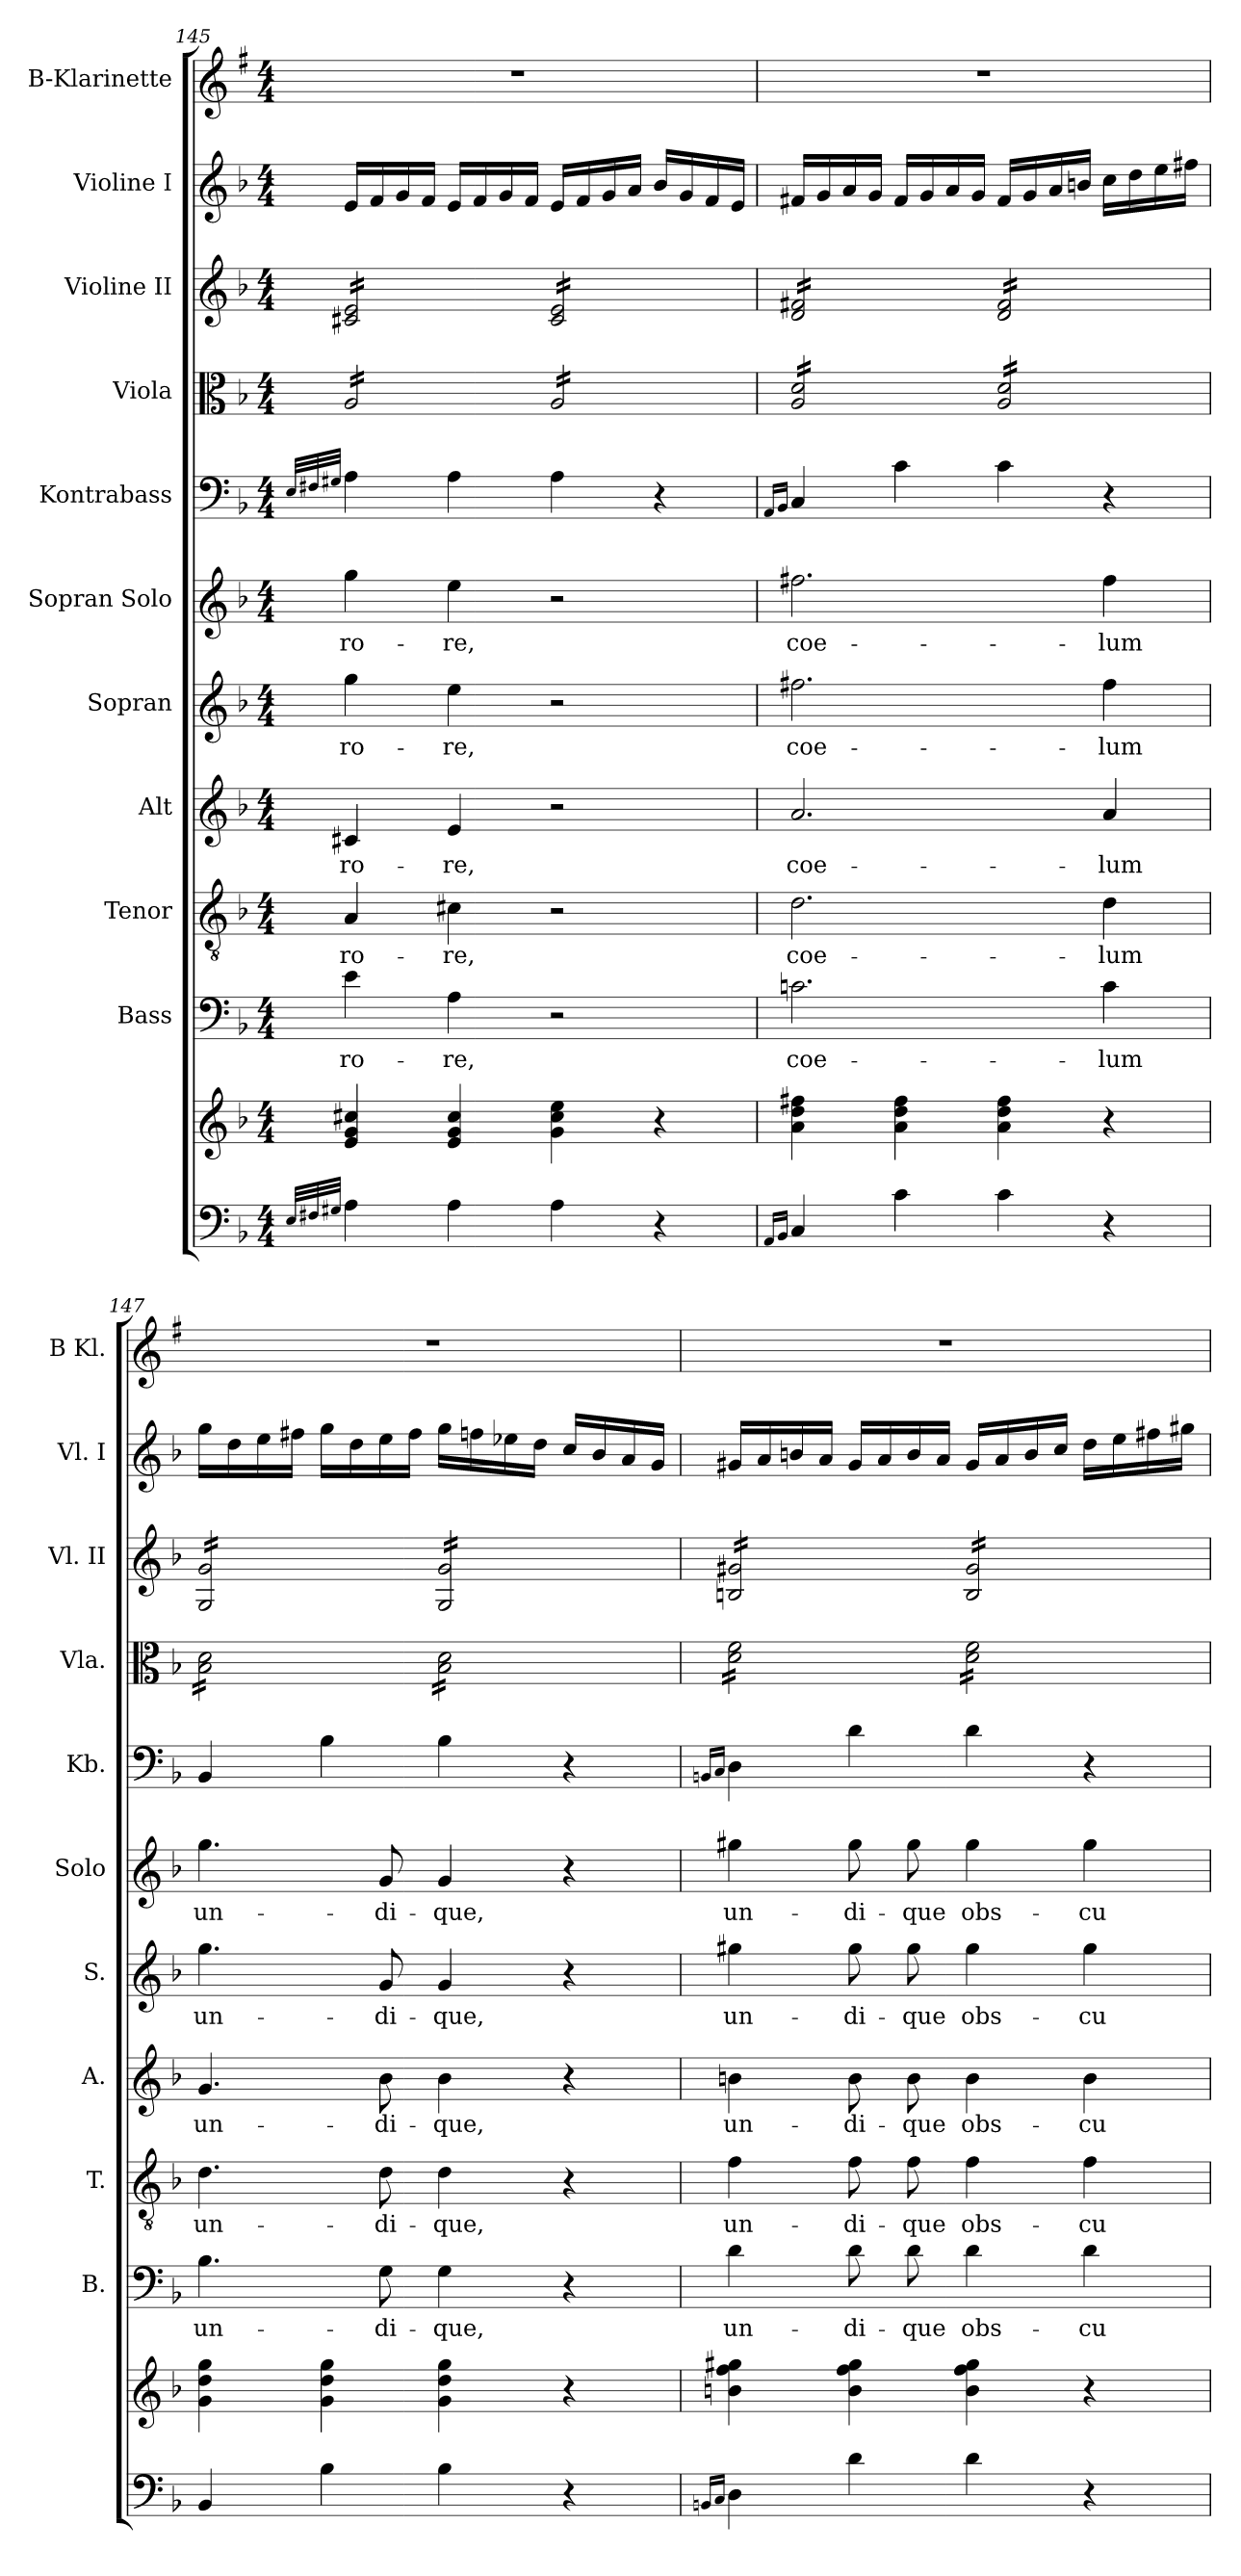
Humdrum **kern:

**kern	**kern	**kern	**text	**kern	**text	**kern	**text	**kern	**text	**kern	**text	**kern	**kern	**kern	**kern	**kern
*part11	*part11	*part10	*part10	*part9	*part9	*part8	*part8	*part7	*part7	*part6	*part6	*part5	*part4	*part3	*part2	*part1
*staff12	*staff11	*staff10	*staff10	*staff9	*staff9	*staff8	*staff8	*staff7	*staff7	*staff6	*staff6	*staff5	*staff4	*staff3	*staff2	*staff1
*	*	*I"Bass	*	*I"Tenor	*	*I"Alt	*	*I"Sopran	*	*I"Sopran Solo	*	*I"Kontrabass	*I"Viola	*I"Violine II	*I"Violine I	*I"B-Klarinette
*	*	*I'B.	*	*I'T.	*	*I'A.	*	*I'S.	*	*I'Solo	*	*I'Kb.	*I'Vla.	*I'Vl. II	*I'Vl. I	*I'B Kl.
*clefF4	*clefG2	*clefF4	*	*clefGv2	*	*clefG2	*	*clefG2	*	*clefG2	*	*clefF4	*clefC3	*clefG2	*clefG2	*clefG2
*	*	*	*	*	*	*	*	*	*	*	*	*ITrd7c12	*	*	*	*ITrd1c2
*k[b-]	*k[b-]	*k[b-]	*	*k[b-]	*	*k[b-]	*	*k[b-]	*	*k[b-]	*	*k[b-]	*k[b-]	*k[b-]	*k[b-]	*k[b-]
*F:	*F:	*F:	*	*F:	*	*F:	*	*F:	*	*F:	*	*F:	*F:	*F:	*F:	*F:
*M4/4	*M4/4	*M4/4	*	*M4/4	*	*M4/4	*	*M4/4	*	*M4/4	*	*M4/4	*M4/4	*M4/4	*M4/4	*M4/4
=145	=145	=145	=145	=145	=145	=145	=145	=145	=145	=145	=145	=145	=145	=145	=145	=145
32qE/LLL	.	.	.	.	.	.	.	.	.	.	.	32qEE/LLL	.	.	.	.
32qF#X/	.	.	.	.	.	.	.	.	.	.	.	32qFF#X/	.	.	.	.
32qG#X/JJJ	.	.	.	.	.	.	.	.	.	.	.	32qGG#X/JJJ	.	.	.	.
!	!	!	!LO:LY:b	!	!LO:LY:b	!	!LO:LY:b	!	!LO:LY:b	!	!LO:LY:b	!	!	!	!	!
*	*	*	*	*	*	*	*	*	*	*	*	*	*tremolo	*	*	*
*	*	*	*	*	*	*	*	*	*	*	*	*	*	*tremolo	*	*
4A\	4e/ 4g/ 4cc#X/	4e\	-ro-	4A/	-ro-	4c#X/	-ro-	4gg\	-ro-	4gg\	-ro-	4AA\	16A/LL	16c#X/ 16e/LL	16e/LL	1r
.	.	.	.	.	.	.	.	.	.	.	.	.	16A/	16c#X/ 16e/	16f/	.
.	.	.	.	.	.	.	.	.	.	.	.	.	16A/	16c#X/ 16e/	16g/	.
.	.	.	.	.	.	.	.	.	.	.	.	.	16A/	16c#X/ 16e/	16f/JJ	.
!	!	!	!LO:LY:b	!	!LO:LY:b	!	!LO:LY:b	!	!LO:LY:b	!	!LO:LY:b	!	!	!	!	!
4A\	4e/ 4g/ 4cc#/	4A\	-re,	4c#X\	-re,	4e/	-re,	4ee\	-re,	4ee\	-re,	4AA\	16A/	16c#X/ 16e/	16e/LL	.
.	.	.	.	.	.	.	.	.	.	.	.	.	16A/	16c#X/ 16e/	16f/	.
.	.	.	.	.	.	.	.	.	.	.	.	.	16A/	16c#X/ 16e/	16g/	.
.	.	.	.	.	.	.	.	.	.	.	.	.	16A/JJ	16c#X/ 16e/JJ	16f/JJ	.
4A\	4g\ 4cc#\ 4ee\	2r	.	2r	.	2r	.	2r	.	2r	.	4AA\	16A/LL	16c#/ 16e/LL	16e/LL	.
.	.	.	.	.	.	.	.	.	.	.	.	.	16A/	16c#/ 16e/	16f/	.
.	.	.	.	.	.	.	.	.	.	.	.	.	16A/	16c#/ 16e/	16g/	.
.	.	.	.	.	.	.	.	.	.	.	.	.	16A/	16c#/ 16e/	16a/JJ	.
4r	4r	.	.	.	.	.	.	.	.	.	.	4r	16A/	16c#/ 16e/	16b-/LL	.
.	.	.	.	.	.	.	.	.	.	.	.	.	16A/	16c#/ 16e/	16g/	.
.	.	.	.	.	.	.	.	.	.	.	.	.	16A/	16c#/ 16e/	16f/	.
.	.	.	.	.	.	.	.	.	.	.	.	.	16A/JJ	16c#/ 16e/JJ	16e/JJ	.
!!LO:PB:g=z
=146	=146	=146	=146	=146	=146	=146	=146	=146	=146	=146	=146	=146	=146	=146	=146	=146
16qAA/LL	.	.	.	.	.	.	.	.	.	.	.	16qAAA/LL	.	.	.	.
16qBB-/JJ	.	.	.	.	.	.	.	.	.	.	.	16qBBB-/JJ	.	.	.	.
!	!	!	!LO:LY:b	!	!LO:LY:b	!	!LO:LY:b	!	!LO:LY:b	!	!LO:LY:b	!	!	!	!	!
4C/	4a\ 4dd\ 4ff#X\	2.cn\	coe-	2.d\	coe-	2.a/	coe-	2.ff#X\	coe-	2.ff#X\	coe-	4CC/	16A/ 16d/LL	16d/ 16f#X/LL	16f#X/LL	1r
.	.	.	.	.	.	.	.	.	.	.	.	.	16A/ 16d/	16d/ 16f#X/	16g/	.
.	.	.	.	.	.	.	.	.	.	.	.	.	16A/ 16d/	16d/ 16f#X/	16a/	.
.	.	.	.	.	.	.	.	.	.	.	.	.	16A/ 16d/	16d/ 16f#X/	16g/JJ	.
4c\	4a\ 4dd\ 4ff#\	.	.	.	.	.	.	.	.	.	.	4C\	16A/ 16d/	16d/ 16f#X/	16f#/LL	.
.	.	.	.	.	.	.	.	.	.	.	.	.	16A/ 16d/	16d/ 16f#X/	16g/	.
.	.	.	.	.	.	.	.	.	.	.	.	.	16A/ 16d/	16d/ 16f#X/	16a/	.
.	.	.	.	.	.	.	.	.	.	.	.	.	16A/ 16d/JJ	16d/ 16f#X/JJ	16g/JJ	.
4c\	4a\ 4dd\ 4ff#\	.	.	.	.	.	.	.	.	.	.	4C\	16A/ 16d/LL	16d/ 16f#/LL	16f#/LL	.
.	.	.	.	.	.	.	.	.	.	.	.	.	16A/ 16d/	16d/ 16f#/	16g/	.
.	.	.	.	.	.	.	.	.	.	.	.	.	16A/ 16d/	16d/ 16f#/	16a/	.
.	.	.	.	.	.	.	.	.	.	.	.	.	16A/ 16d/	16d/ 16f#/	16bn/JJ	.
!	!	!	!LO:LY:b	!	!LO:LY:b	!	!LO:LY:b	!	!LO:LY:b	!	!LO:LY:b	!	!	!	!	!
4r	4r	4c\	-lum	4d\	-lum	4a/	-lum	4ff#\	-lum	4ff#\	-lum	4r	16A/ 16d/	16d/ 16f#/	16cc\LL	.
.	.	.	.	.	.	.	.	.	.	.	.	.	16A/ 16d/	16d/ 16f#/	16dd\	.
.	.	.	.	.	.	.	.	.	.	.	.	.	16A/ 16d/	16d/ 16f#/	16ee\	.
.	.	.	.	.	.	.	.	.	.	.	.	.	16A/ 16d/JJ	16d/ 16f#/JJ	16ff#X\JJ	.
=147	=147	=147	=147	=147	=147	=147	=147	=147	=147	=147	=147	=147	=147	=147	=147	=147
!	!	!	!LO:LY:b	!	!LO:LY:b	!	!LO:LY:b	!	!LO:LY:b	!	!LO:LY:b	!	!	!	!	!
4BB-/	4g\ 4dd\ 4gg\	4.B-\	un-	4.d\	un-	4.g/	un-	4.gg\	un-	4.gg\	un-	4BBB-/	16B-\ 16d\LL	16G/ 16g/LL	16gg\LL	1r
.	.	.	.	.	.	.	.	.	.	.	.	.	16B-\ 16d\	16G/ 16g/	16dd\	.
.	.	.	.	.	.	.	.	.	.	.	.	.	16B-\ 16d\	16G/ 16g/	16ee\	.
.	.	.	.	.	.	.	.	.	.	.	.	.	16B-\ 16d\	16G/ 16g/	16ff#X\JJ	.
4B-\	4g\ 4dd\ 4gg\	.	.	.	.	.	.	.	.	.	.	4BB-\	16B-\ 16d\	16G/ 16g/	16gg\LL	.
.	.	.	.	.	.	.	.	.	.	.	.	.	16B-\ 16d\	16G/ 16g/	16dd\	.
!	!	!	!LO:LY:b	!	!LO:LY:b	!	!LO:LY:b	!	!LO:LY:b	!	!LO:LY:b	!	!	!	!	!
.	.	8G\	-di-	8d\	-di-	8b-\	-di-	8g/	-di-	8g/	-di-	.	16B-\ 16d\	16G/ 16g/	16ee\	.
.	.	.	.	.	.	.	.	.	.	.	.	.	16B-\ 16d\JJ	16G/ 16g/JJ	16ff#\JJ	.
!	!	!	!LO:LY:b	!	!LO:LY:b	!	!LO:LY:b	!	!LO:LY:b	!	!LO:LY:b	!	!	!	!	!
4B-\	4g\ 4dd\ 4gg\	4G\	-que,	4d\	-que,	4b-\	-que,	4g/	-que,	4g/	-que,	4BB-\	16B-\ 16d\LL	16G/ 16g/LL	16gg\LL	.
.	.	.	.	.	.	.	.	.	.	.	.	.	16B-\ 16d\	16G/ 16g/	16ffn\	.
.	.	.	.	.	.	.	.	.	.	.	.	.	16B-\ 16d\	16G/ 16g/	16ee-X\	.
.	.	.	.	.	.	.	.	.	.	.	.	.	16B-\ 16d\	16G/ 16g/	16dd\JJ	.
4r	4r	4r	.	4r	.	4r	.	4r	.	4r	.	4r	16B-\ 16d\	16G/ 16g/	16cc/LL	.
.	.	.	.	.	.	.	.	.	.	.	.	.	16B-\ 16d\	16G/ 16g/	16b-/	.
.	.	.	.	.	.	.	.	.	.	.	.	.	16B-\ 16d\	16G/ 16g/	16a/	.
.	.	.	.	.	.	.	.	.	.	.	.	.	16B-\ 16d\JJ	16G/ 16g/JJ	16g/JJ	.
=148	=148	=148	=148	=148	=148	=148	=148	=148	=148	=148	=148	=148	=148	=148	=148	=148
16qBBn/LL	.	.	.	.	.	.	.	.	.	.	.	16qBBBn/LL	.	.	.	.
16qC/JJ	.	.	.	.	.	.	.	.	.	.	.	16qCC/JJ	.	.	.	.
!	!	!	!LO:LY:b	!	!LO:LY:b	!	!LO:LY:b	!	!LO:LY:b	!	!LO:LY:b	!	!	!	!	!
4D\	4bn\ 4ff\ 4gg#X\	4d\	un-	4f\	un-	4bn\	un-	4gg#X\	un-	4gg#X\	un-	4DD\	16d\ 16f\LL	16Bn/ 16g#X/LL	16g#X/LL	1r
.	.	.	.	.	.	.	.	.	.	.	.	.	16d\ 16f\	16Bn/ 16g#X/	16a/	.
.	.	.	.	.	.	.	.	.	.	.	.	.	16d\ 16f\	16Bn/ 16g#X/	16bn/	.
.	.	.	.	.	.	.	.	.	.	.	.	.	16d\ 16f\	16Bn/ 16g#X/	16a/JJ	.
!	!	!	!LO:LY:b	!	!LO:LY:b	!	!LO:LY:b	!	!LO:LY:b	!	!LO:LY:b	!	!	!	!	!
4d\	4b\ 4ff\ 4gg#\	8d\	-di-	8f\	-di-	8b\	-di-	8gg#\	-di-	8gg#\	-di-	4D\	16d\ 16f\	16Bn/ 16g#X/	16g#/LL	.
.	.	.	.	.	.	.	.	.	.	.	.	.	16d\ 16f\	16Bn/ 16g#X/	16a/	.
!	!	!	!LO:LY:b	!	!LO:LY:b	!	!LO:LY:b	!	!LO:LY:b	!	!LO:LY:b	!	!	!	!	!
.	.	8d\	-que	8f\	-que	8b\	-que	8gg#\	-que	8gg#\	-que	.	16d\ 16f\	16Bn/ 16g#X/	16b/	.
.	.	.	.	.	.	.	.	.	.	.	.	.	16d\ 16f\JJ	16Bn/ 16g#X/JJ	16a/JJ	.
!	!	!	!LO:LY:b	!	!LO:LY:b	!	!LO:LY:b	!	!LO:LY:b	!	!LO:LY:b	!	!	!	!	!
4d\	4b\ 4ff\ 4gg#\	4d\	obs-	4f\	obs-	4b\	obs-	4gg#\	obs-	4gg#\	obs-	4D\	16d\ 16f\LL	16B/ 16g#/LL	16g#/LL	.
.	.	.	.	.	.	.	.	.	.	.	.	.	16d\ 16f\	16B/ 16g#/	16a/	.
.	.	.	.	.	.	.	.	.	.	.	.	.	16d\ 16f\	16B/ 16g#/	16b/	.
.	.	.	.	.	.	.	.	.	.	.	.	.	16d\ 16f\	16B/ 16g#/	16cc/JJ	.
!	!	!	!LO:LY:b	!	!LO:LY:b	!	!LO:LY:b	!	!LO:LY:b	!	!LO:LY:b	!	!	!	!	!
4r	4r	4d\	-cu-	4f\	-cu-	4b\	-cu-	4gg#\	-cu-	4gg#\	-cu-	4r	16d\ 16f\	16B/ 16g#/	16dd\LL	.
.	.	.	.	.	.	.	.	.	.	.	.	.	16d\ 16f\	16B/ 16g#/	16ee\	.
.	.	.	.	.	.	.	.	.	.	.	.	.	16d\ 16f\	16B/ 16g#/	16ff#X\	.
.	.	.	.	.	.	.	.	.	.	.	.	.	16d\ 16f\JJ	16B/ 16g#/JJ	16gg#X\JJ	.
*	*	*	*	*	*	*	*	*	*	*	*	*	*	*Xtremolo	*	*
*	*	*	*	*	*	*	*	*	*	*	*	*	*Xtremolo	*	*	*
=	=	=	=	=	=	=	=	=	=	=	=	=	=	=	=	=
*-	*-	*-	*-	*-	*-	*-	*-	*-	*-	*-	*-	*-	*-	*-	*-	*-
